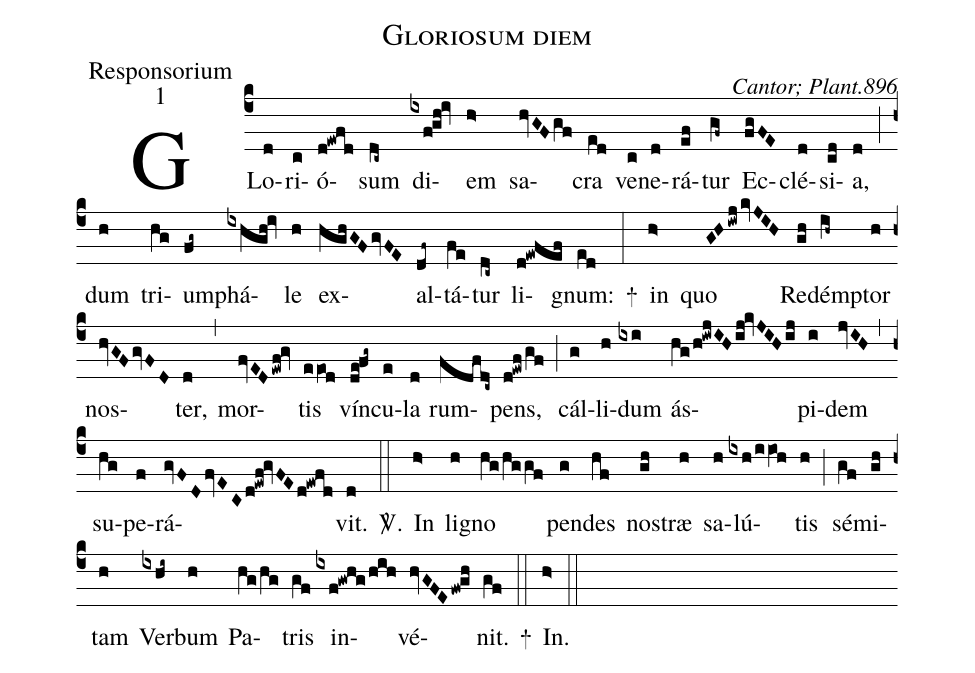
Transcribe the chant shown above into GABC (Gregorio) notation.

name:Gloriosum diem;
office-part:Responsorium;
mode:1;
commentary:Cantor; Plant.896;
%%
(c4)
GLo(d)ri(c)ó(d!ewfd)sum(dc~) di(ixf!gh!iv)em(h>) sa(hvGFgf)cra(ed) ve(c)ne(d)rá(ef)tur(gf~) Ec(fgFE)clé(d)si(cd)a,(d) (;)
dum(h) tri(hg)um(fg~)phá(ixhgh!iv)le(h) ex(hghGFgvFE)al(df~)tá(fe)tur(dc~) li(d!ewfef)gnum:(ed) +(:)
in(h>) quo(GHiwjkvJIH) Red(gh)émp(ih~)tor(h) nos(hvGFgvFD)ter,(d) (,)
mor(fvEDewf!gv)tis(eeOd) vín(de!fg~)cu(e)la(d) rum(@[fdfdc~])pens,(d!ewf/gf) (;)
cál(g)li(h)dum(ixi) ás(hg/h!iwjIH/ij!kvJIHij)pi(i)dem(jvIH) (,)
su(hg)pe(f)rá(gvFDfvECd!ewf!gvFEd!ewfd)vit.(d) <sp>V/</sp>.(::)
In(h>) li(h)gno(hg/hggf) pen(g)des(hf) nos(gh)træ(h) sa(h)lú(ixh/iiOh)tis(h) (;)
sé(gf)mi(gh)tam(h) Ver(ixhi~)bum(h) Pa(hg/hg)tris(gf) in(ixf!gwhg/hih)vé(hvGFEfw!gh)nit.(gf) +(::)
In.(h>) (::)
